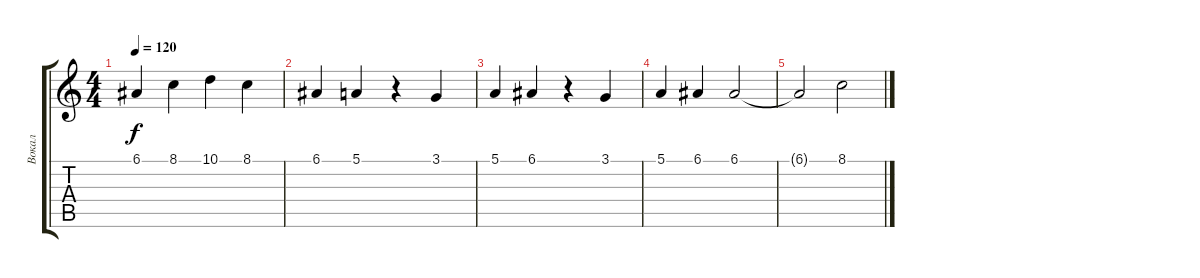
\track ("Вокал" "Вокал") {instrument lead6voice}
\staff {score tabs}
\tuning (E4 B3 G3 D3 A2 E2) {hide}
\ts (4 4)
\tempo 120
\clef g2
\ks c
6.1.4{dy f} 8.1.4 10.1.4 8.1.4 |
6.1.4 5.1.4 r.4 3.1.4 |
5.1.4 6.1.4 r.4 3.1.4 |
5.1.4 6.1.4 6.1.2 |
6.1{t}.2 8.1.2
